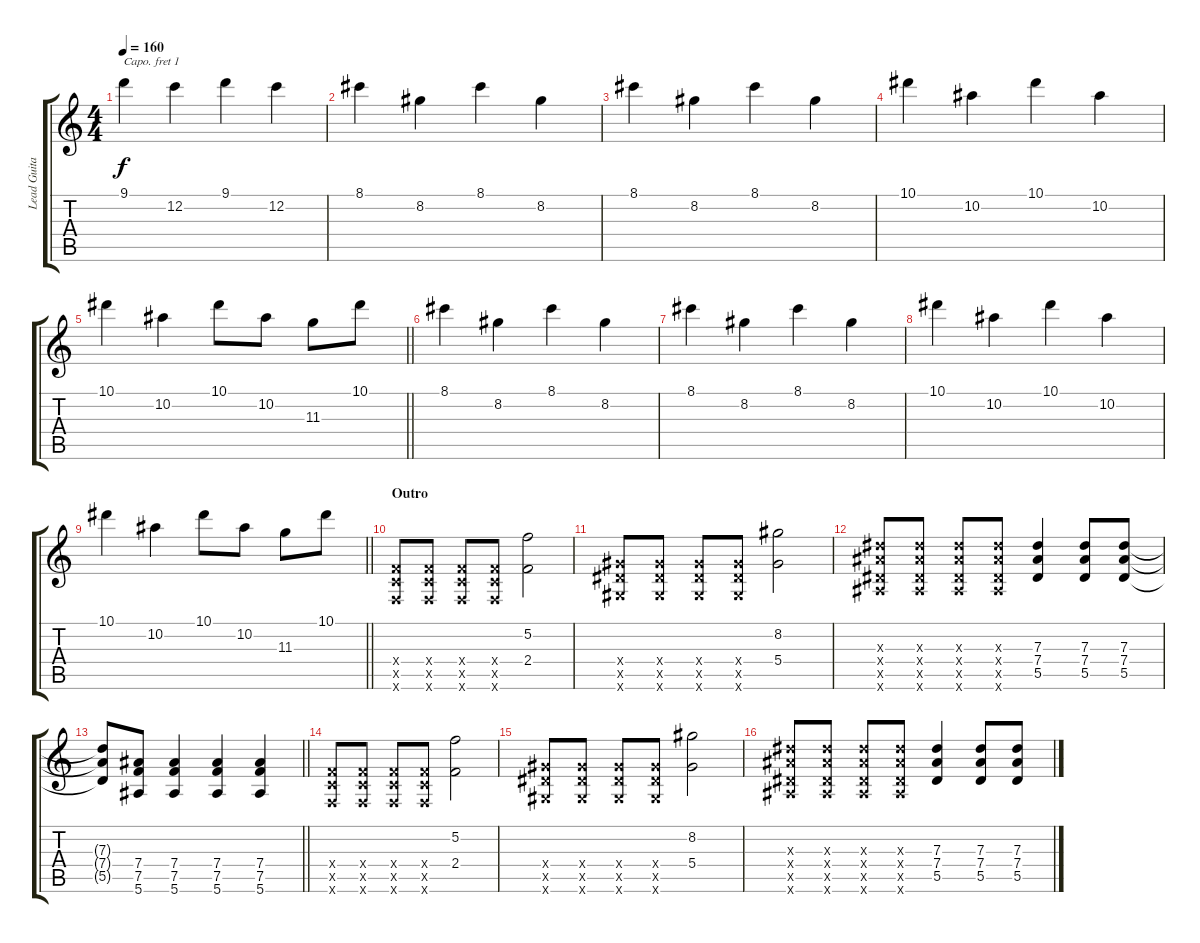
\track ("Lead Guitar" "Lead Guita") {instrument electricguitarjazz}
\staff {score tabs}
\capo 1
\tuning (E4 B3 G3 D3 A2 E2) {hide}
\ts (4 4)
\tempo 160
\clef g2
\ks c
9.1.4{dy f} 12.2.4 9.1.4 12.2.4 |
8.1.4 8.2.4 8.1.4 8.2.4 |
8.1.4 8.2.4 8.1.4 8.2.4 |
10.1.4 10.2.4 10.1.4 10.2.4 |
\barLineRight lightlight
10.1.4 10.2.4 10.1.8 10.2.8 11.3.8 10.1.8 |
8.1.4 8.2.4 8.1.4 8.2.4 |
8.1.4 8.2.4 8.1.4 8.2.4 |
10.1.4 10.2.4 10.1.4 10.2.4 |
\barLineRight lightlight
10.1.4 10.2.4 10.1.8 10.2.8 11.3.8 10.1.8 |
\section ("" "Outro")
(2.4{x} 2.5{x} 0.6{x}).8 (2.4{x} 2.5{x} 0.6{x}).8 (2.4{x} 2.5{x} 0.6{x}).8 (2.4{x} 2.5{x} 0.6{x}).8 (5.2 2.4).2 |
(5.4{x} 5.5{x} 3.6{x}).8 (5.4{x} 5.5{x} 3.6{x}).8 (5.4{x} 5.5{x} 3.6{x}).8 (5.4{x} 5.5{x} 3.6{x}).8 (8.2 5.4).2 |
(7.3{x} 7.4{x} 5.5{x} 5.6{x}).8 (7.3{x} 7.4{x} 5.5{x} 5.6{x}).8 (7.3{x} 7.4{x} 5.5{x} 5.6{x}).8 (7.3{x} 7.4{x} 5.5{x} 5.6{x}).8 (7.3 7.4 5.5).4 (7.3 7.4 5.5).8 (7.3 7.4 5.5).8 |
\barLineRight lightlight
(7.3{t} 7.4{t} 5.5{t}).8 (7.4 7.5 5.6).8 (7.4 7.5 5.6).4 (7.4 7.5 5.6).4 (7.4 7.5 5.6).4 |
(2.4{x} 2.5{x} 0.6{x}).8 (2.4{x} 2.5{x} 0.6{x}).8 (2.4{x} 2.5{x} 0.6{x}).8 (2.4{x} 2.5{x} 0.6{x}).8 (5.2 2.4).2 |
(5.4{x} 5.5{x} 3.6{x}).8 (5.4{x} 5.5{x} 3.6{x}).8 (5.4{x} 5.5{x} 3.6{x}).8 (5.4{x} 5.5{x} 3.6{x}).8 (8.2 5.4).2 |
(7.3{x} 7.4{x} 5.5{x} 5.6{x}).8 (7.3{x} 7.4{x} 5.5{x} 5.6{x}).8 (7.3{x} 7.4{x} 5.5{x} 5.6{x}).8 (7.3{x} 7.4{x} 5.5{x} 5.6{x}).8 (7.3 7.4 5.5).4 (7.3 7.4 5.5).8 (7.3 7.4 5.5).8
